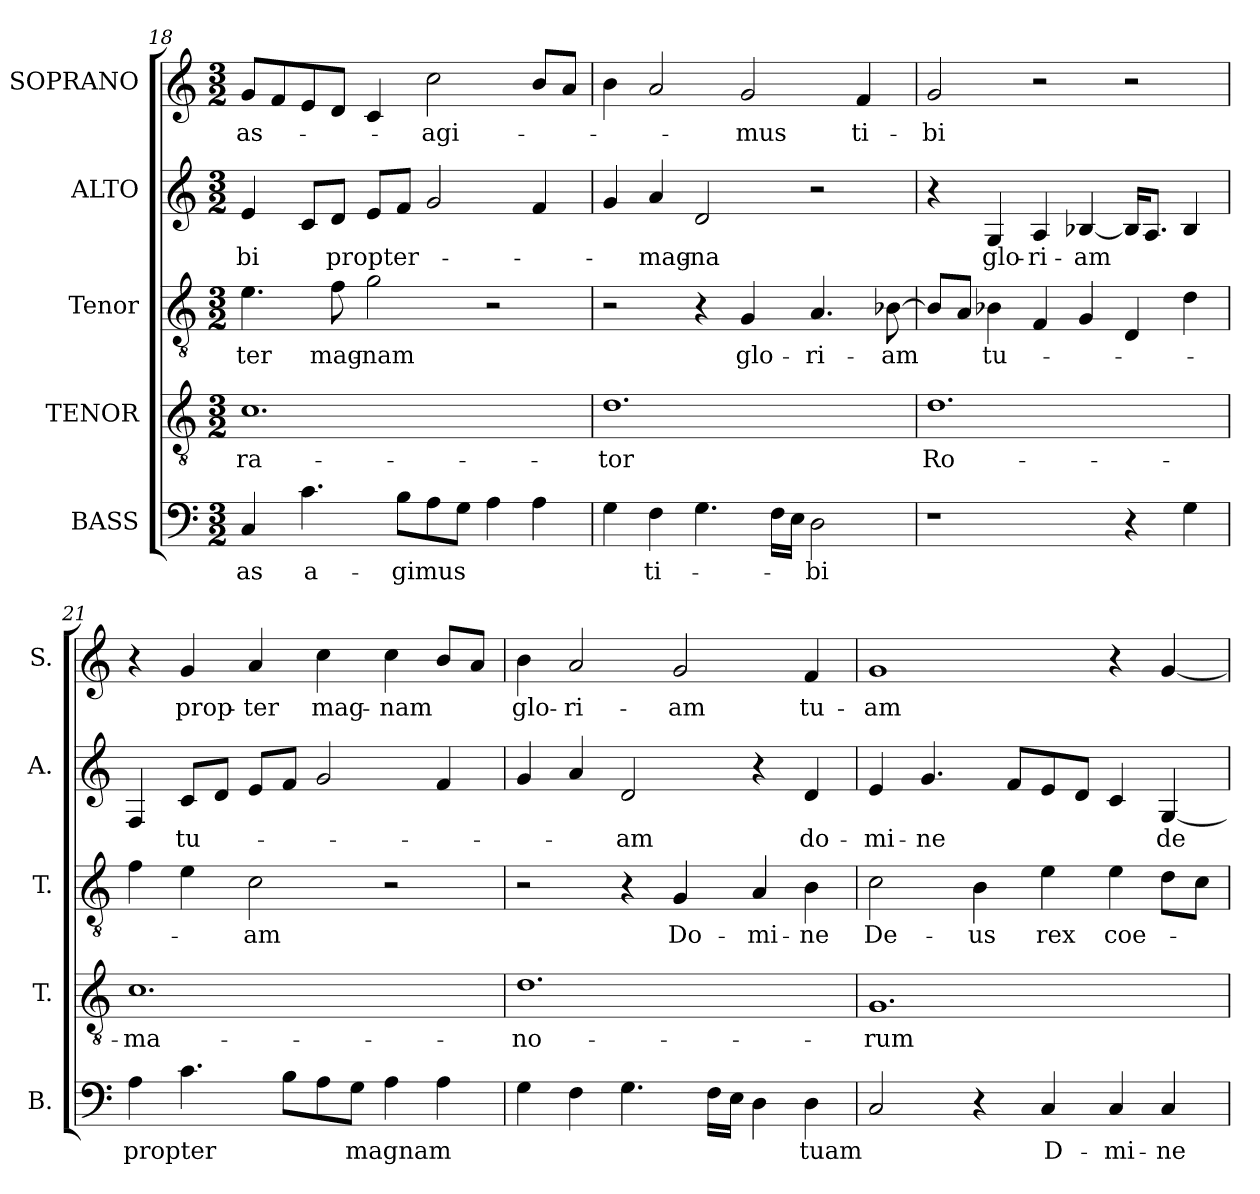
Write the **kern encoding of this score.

**kern	**text	**kern	**text	**kern	**text	**kern	**text	**kern	**text
*part5	*part5	*part4	*part4	*part3	*part3	*part2	*part2	*part1	*part1
*staff5	*staff5	*staff4	*staff4	*staff3	*staff3	*staff2	*staff2	*staff1	*staff1
*I"BASS	*	*I"TENOR	*	*I"Tenor	*	*I"ALTO	*	*I"SOPRANO	*
*I'B.	*	*I'T.	*	*I'T.	*	*I'A.	*	*I'S.	*
!!LO:LB:g=z
*clefF4	*	*clefGv2	*	*clefGv2	*	*clefG2	*	*clefG2	*
*	*	*ITrd7c12	*	*ITrd7c12	*	*	*	*	*
*k[]	*	*k[]	*	*k[]	*	*k[]	*	*k[]	*
*C:	*	*C:	*	*C:	*	*C:	*	*C:	*
*M3/2	*	*M3/2	*	*M3/2	*	*M3/2	*	*M3/2	*
=18	=18	=18	=18	=18	=18	=18	=18	=18	=18
!	!LO:LY:b:color=#000000	!	!	!	!	!	!	!	!
!	!	!	!LO:LY:b:color=#000000	!	!	!	!	!	!
!	!	!	!	!	!LO:LY:b:color=#000000	!	!	!	!
!	!	!	!	!	!	!	!LO:LY:b:color=#000000	!	!
!	!	!	!	!	!	!	!	!	!LO:LY:b:color=#000000
4Ci/	-as	1.Ci	-ra-	4.Ei\	-ter	4ei/	-bi	8gi/L	-as-
.	.	.	.	.	.	.	.	8fi/	.
!	!LO:LY:b:color=#000000	!	!	!	!	!	!	!	!
4.ci\	a-	.	.	.	.	8ci/L	.	8ei/	.
!	!	!	!	!	!LO:LY:b:color=#000000	!	!	!	!
!	!	!	!	!	!	!	!LO:LY:b:color=#000000	!	!
.	.	.	.	8Fi\	mag-	8di/J	propter-	8di/J	.
!	!	!	!	!	!LO:LY:b:color=#000000	!	!	!	!
.	.	.	.	2Gi\	-nam	8ei/L	.	4ci/	.
!	!LO:LY:b:color=#000000	!	!	!	!	!	!	!	!
8Bi\L	-gimus	.	.	.	.	8fi/J	.	.	.
!	!	!	!	!	!	!	!	!	!LO:LY:b:color=#000000
8Ai\	.	.	.	.	.	2gi/	.	2cci\	-agi-
8Gi\J	.	.	.	.	.	.	.	.	.
4Ai\	.	.	.	2r	.	.	.	.	.
4Ai\	.	.	.	.	.	4fi/	.	8bi/L	.
.	.	.	.	.	.	.	.	8ai/J	.
=19	=19	=19	=19	=19	=19	=19	=19	=19	=19
!	!	!	!LO:LY:b:color=#000000	!	!	!	!	!	!
4Gi\	.	1.Di	-tor	2r	.	4gi/	.	4bi\	.
!	!LO:LY:b:color=#000000	!	!	!	!	!	!	!	!
!	!	!	!	!	!	!	!LO:LY:b:color=#000000	!	!
4Fi\	ti-	.	.	.	.	4ai/	-mag-	2ai/	.
!	!	!	!	!	!	!	!LO:LY:b:color=#000000	!	!
4.Gi\	.	.	.	4r	.	2di/	-na	.	.
!	!	!	!	!	!LO:LY:b:color=#000000	!	!	!	!
!	!	!	!	!	!	!	!	!	!LO:LY:b:color=#000000
.	.	.	.	4GGi/	glo-	.	.	2gi/	-mus
16Fi\LL	.	.	.	.	.	.	.	.	.
16Ei\JJ	.	.	.	.	.	.	.	.	.
!	!LO:LY:b:color=#000000	!	!	!	!	!	!	!	!
!	!	!	!	!	!LO:LY:b:color=#000000	!	!	!	!
2Di\	-bi	.	.	4.AAi/	-ri-	2r	.	.	.
!	!	!	!	!	!	!	!	!	!LO:LY:b:color=#000000
.	.	.	.	.	.	.	.	4fi/	ti-
!	!	!	!	!	!LO:LY:b:color=#000000	!	!	!	!
.	.	.	.	[8BB-Xi\	-am	.	.	.	.
=20	=20	=20	=20	=20	=20	=20	=20	=20	=20
!	!	!	!LO:LY:b:color=#000000	!	!	!	!	!	!
!	!	!	!	!	!	!	!	!	!LO:LY:b:color=#000000
1r	.	1.Di	Ro-	8BB-i/L]	.	4r	.	2gi/	-bi
.	.	.	.	8AAi/J	.	.	.	.	.
!	!	!	!	!	!LO:LY:b:color=#000000	!	!	!	!
!	!	!	!	!	!	!	!LO:LY:b:color=#000000	!	!
.	.	.	.	4BB-Xi\	tu-	4Gi/	glo-	.	.
!	!	!	!	!	!	!	!LO:LY:b:color=#000000	!	!
.	.	.	.	4FFi/	.	4Ai/	-ri-	2r	.
!	!	!	!	!	!	!	!LO:LY:b:color=#000000	!	!
.	.	.	.	4GGi/	.	[4B-Xi/	-am	.	.
4r	.	.	.	4DDi/	.	16B-i/KL]	.	2r	.
.	.	.	.	.	.	8.Ai/J	.	.	.
4Gi\	.	.	.	4Di\	.	4B-i/	.	.	.
!!LO:PB:g=z
=21	=21	=21	=21	=21	=21	=21	=21	=21	=21
!	!LO:LY:b:color=#000000	!	!	!	!	!	!	!	!
!	!	!	!LO:LY:b:color=#000000	!	!	!	!	!	!
4Ai\	propter	1.Ci	-ma-	4Fi\	.	4Fi/	.	4r	.
!	!	!	!	!	!	!	!LO:LY:b:color=#000000	!	!
!	!	!	!	!	!	!	!	!	!LO:LY:b:color=#000000
4.ci\	.	.	.	4Ei\	.	8ci/L	tu-	4gi/	prop-
.	.	.	.	.	.	8di/J	.	.	.
!	!	!	!	!	!LO:LY:b:color=#000000	!	!	!	!
!	!	!	!	!	!	!	!	!	!LO:LY:b:color=#000000
.	.	.	.	2Ci\	-am	8ei/L	.	4ai/	-ter
8Bi\L	.	.	.	.	.	8fi/J	.	.	.
!	!	!	!	!	!	!	!	!	!LO:LY:b:color=#000000
8Ai\	.	.	.	.	.	2gi/	.	4cci\	mag-
!	!LO:LY:b:color=#000000	!	!	!	!	!	!	!	!
8Gi\J	magnam	.	.	.	.	.	.	.	.
!	!	!	!	!	!	!	!	!	!LO:LY:b:color=#000000
4Ai\	.	.	.	2r	.	.	.	4cci\	-nam
4Ai\	.	.	.	.	.	4fi/	.	8bi/L	.
.	.	.	.	.	.	.	.	8ai/J	.
=22	=22	=22	=22	=22	=22	=22	=22	=22	=22
!	!	!	!LO:LY:b:color=#000000	!	!	!	!	!	!
!	!	!	!	!	!	!	!	!	!LO:LY:b:color=#000000
4Gi\	.	1.Di	-no-	2r	.	4gi/	.	4bi\	glo-
!	!	!	!	!	!	!	!	!	!LO:LY:b:color=#000000
4Fi\	.	.	.	.	.	4ai/	.	2ai/	-ri-
!	!	!	!	!	!	!	!LO:LY:b:color=#000000	!	!
4.Gi\	.	.	.	4r	.	2di/	-am	.	.
!	!	!	!	!	!LO:LY:b:color=#000000	!	!	!	!
!	!	!	!	!	!	!	!	!	!LO:LY:b:color=#000000
.	.	.	.	4GGi/	Do-	.	.	2gi/	-am
16Fi\LL	.	.	.	.	.	.	.	.	.
16Ei\JJ	.	.	.	.	.	.	.	.	.
!	!	!	!	!	!LO:LY:b:color=#000000	!	!	!	!
4Di\	.	.	.	4AAi/	-mi-	4r	.	.	.
!	!LO:LY:b:color=#000000	!	!	!	!	!	!	!	!
!	!	!	!	!	!LO:LY:b:color=#000000	!	!	!	!
!	!	!	!	!	!	!	!LO:LY:b:color=#000000	!	!
!	!	!	!	!	!	!	!	!	!LO:LY:b:color=#000000
4Di\	tuam	.	.	4BBi\	-ne	4di/	do-	4fi/	tu-
=23	=23	=23	=23	=23	=23	=23	=23	=23	=23
!	!	!	!LO:LY:b:color=#000000	!	!	!	!	!	!
!	!	!	!	!	!LO:LY:b:color=#000000	!	!	!	!
!	!	!	!	!	!	!	!LO:LY:b:color=#000000	!	!
!	!	!	!	!	!	!	!	!	!LO:LY:b:color=#000000
2Ci/	.	1.GGi	-rum	2Ci\	De-	4ei/	-mi-	1gi	-am
!	!	!	!	!	!	!	!LO:LY:b:color=#000000	!	!
.	.	.	.	.	.	4.gi/	-ne	.	.
!	!	!	!	!	!LO:LY:b:color=#000000	!	!	!	!
4r	.	.	.	4BBi\	-us	.	.	.	.
.	.	.	.	.	.	8fi/L	.	.	.
!	!LO:LY:b:color=#000000	!	!	!	!	!	!	!	!
!	!	!	!	!	!LO:LY:b:color=#000000	!	!	!	!
4Ci/	D-	.	.	4Ei\	rex	8ei/	.	.	.
.	.	.	.	.	.	8di/J	.	.	.
!	!LO:LY:b:color=#000000	!	!	!	!	!	!	!	!
!	!	!	!	!	!LO:LY:b:color=#000000	!	!	!	!
4Ci/	-mi-	.	.	4Ei\	coe-	4ci/	.	4r	.
!	!LO:LY:b:color=#000000	!	!	!	!	!	!	!	!
!	!	!	!	!	!	!	!LO:LY:b:color=#000000	!	!
4Ci/	-ne	.	.	8Di\L	.	[4Gi/	de-	[4gi/	.
.	.	.	.	8Ci\J	.	.	.	.	.
=	=	=	=	=	=	=	=	=	=
*-	*-	*-	*-	*-	*-	*-	*-	*-	*-
